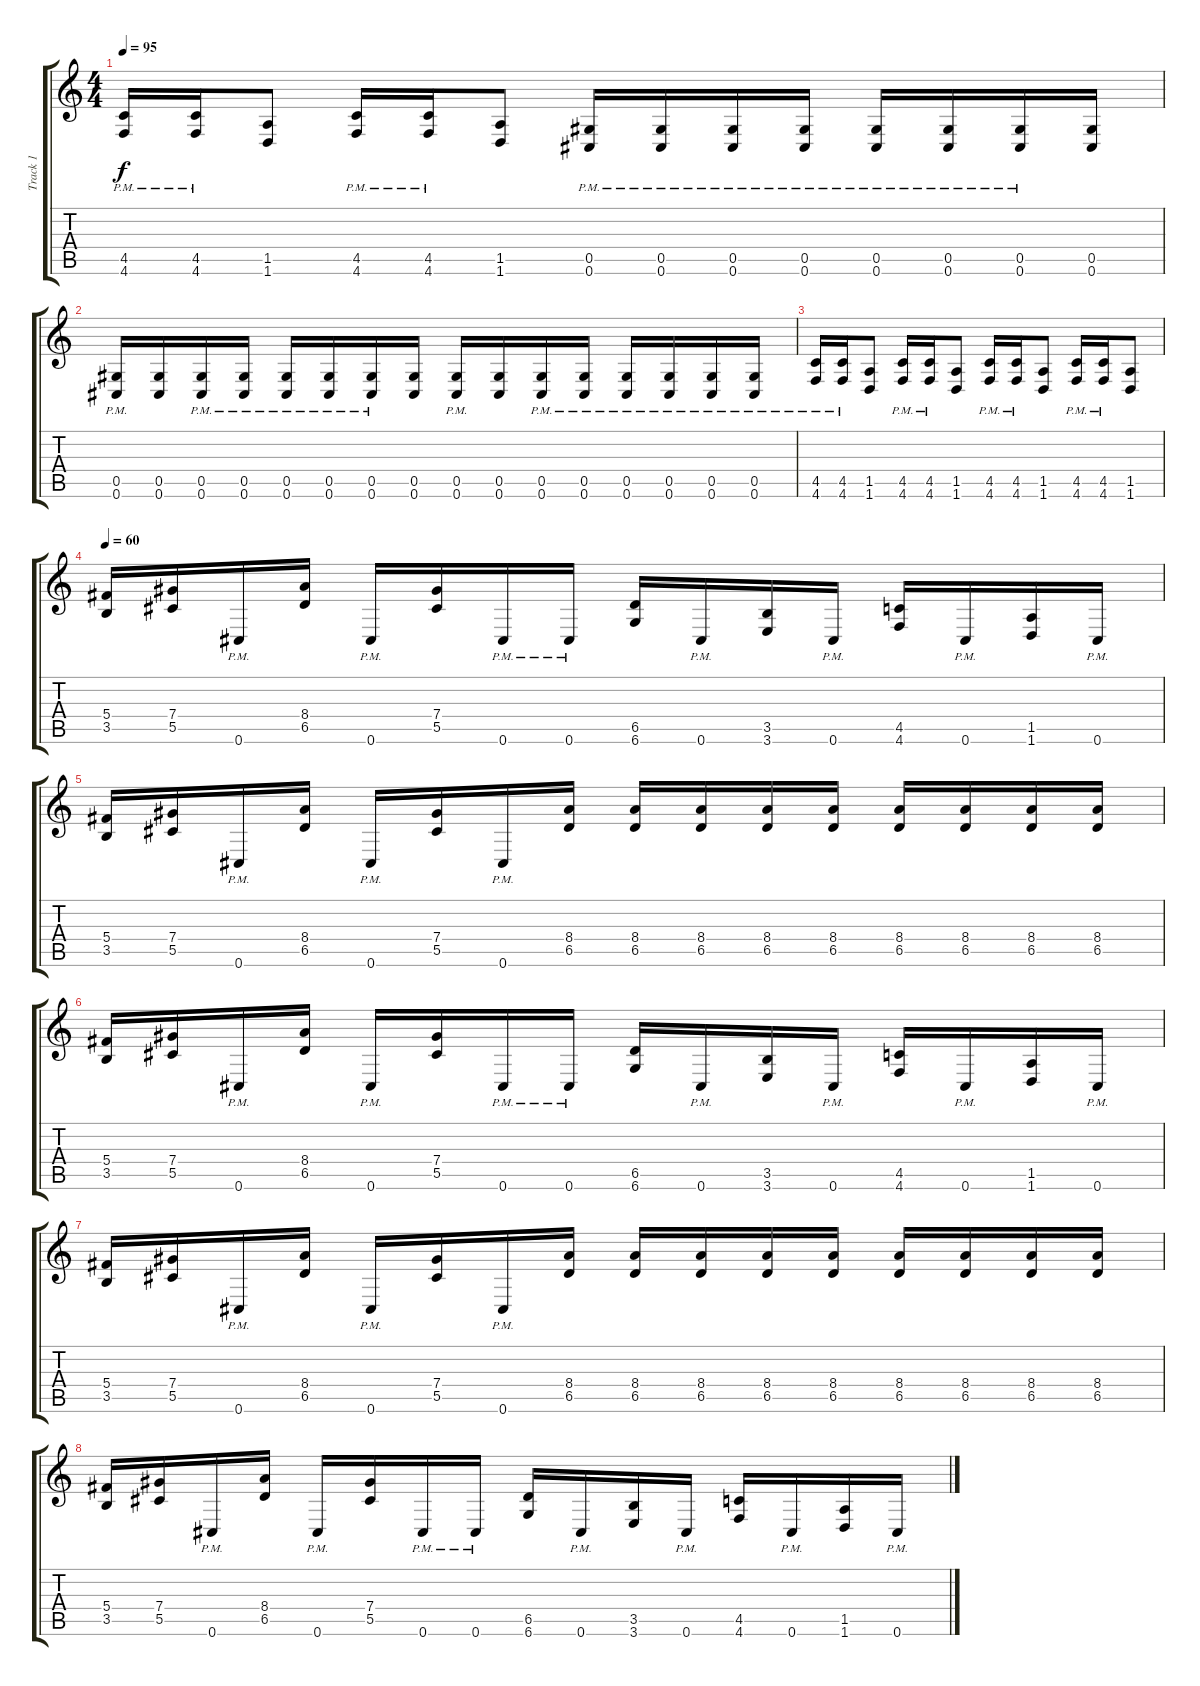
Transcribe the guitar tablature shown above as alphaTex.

\track ("Track 1" "Track 1") {instrument distortionguitar}
\staff {score tabs}
\tuning (Eb4 Bb3 Gb3 Db3 Ab2 Db2) {hide}
\ts (4 4)
\tempo 95
\clef g2
\ks c
(4.5{pm} 4.6{pm}).16{dy f} (4.5{pm} 4.6{pm}).16 (1.5 1.6).8 (4.5{pm} 4.6{pm}).16 (4.5{pm} 4.6{pm}).16 (1.5 1.6).8 (0.5{pm} 0.6{pm}).16 (0.5{pm} 0.6{pm}).16 (0.5{pm} 0.6{pm}).16 (0.5{pm} 0.6{pm}).16 (0.5{pm} 0.6{pm}).16 (0.5{pm} 0.6{pm}).16 (0.5{pm} 0.6{pm}).16 (0.5 0.6).16 |
(0.5{pm} 0.6{pm}).16 (0.5 0.6).16 (0.5{pm} 0.6{pm}).16 (0.5{pm} 0.6{pm}).16 (0.5{pm} 0.6{pm}).16 (0.5{pm} 0.6{pm}).16 (0.5{pm} 0.6{pm}).16 (0.5 0.6).16 (0.5{pm} 0.6{pm}).16 (0.5 0.6).16 (0.5{pm} 0.6{pm}).16 (0.5{pm} 0.6{pm}).16 (0.5{pm} 0.6{pm}).16 (0.5{pm} 0.6{pm}).16 (0.5{pm} 0.6{pm}).16 (0.5{pm} 0.6{pm}).16 |
(4.5{pm} 4.6{pm}).16 (4.5{pm} 4.6{pm}).16 (1.5 1.6).8 (4.5{pm} 4.6{pm}).16 (4.5{pm} 4.6{pm}).16 (1.5 1.6).8 (4.5{pm} 4.6{pm}).16 (4.5{pm} 4.6{pm}).16 (1.5 1.6).8 (4.5{pm} 4.6{pm}).16 (4.5{pm} 4.6{pm}).16 (1.5 1.6).8 |
\tempo 60
(5.4 3.5).16 (7.4 5.5).16 0.6{pm}.16 (8.4 6.5).16 0.6{pm}.16 (7.4 5.5).16 0.6{pm}.16 0.6{pm}.16 (6.5 6.6).16 0.6{pm}.16 (3.5 3.6).16 0.6{pm}.16 (4.5 4.6).16 0.6{pm}.16 (1.5 1.6).16 0.6{pm}.16 |
(5.4 3.5).16 (7.4 5.5).16 0.6{pm}.16 (8.4 6.5).16 0.6{pm}.16 (7.4 5.5).16 0.6{pm}.16 (8.4 6.5).16 (8.4 6.5).16 (8.4 6.5).16 (8.4 6.5).16 (8.4 6.5).16 (8.4 6.5).16 (8.4 6.5).16 (8.4 6.5).16 (8.4 6.5).16 |
(5.4 3.5).16 (7.4 5.5).16 0.6{pm}.16 (8.4 6.5).16 0.6{pm}.16 (7.4 5.5).16 0.6{pm}.16 0.6{pm}.16 (6.5 6.6).16 0.6{pm}.16 (3.5 3.6).16 0.6{pm}.16 (4.5 4.6).16 0.6{pm}.16 (1.5 1.6).16 0.6{pm}.16 |
(5.4 3.5).16 (7.4 5.5).16 0.6{pm}.16 (8.4 6.5).16 0.6{pm}.16 (7.4 5.5).16 0.6{pm}.16 (8.4 6.5).16 (8.4 6.5).16 (8.4 6.5).16 (8.4 6.5).16 (8.4 6.5).16 (8.4 6.5).16 (8.4 6.5).16 (8.4 6.5).16 (8.4 6.5).16 |
(5.4 3.5).16 (7.4 5.5).16 0.6{pm}.16 (8.4 6.5).16 0.6{pm}.16 (7.4 5.5).16 0.6{pm}.16 0.6{pm}.16 (6.5 6.6).16 0.6{pm}.16 (3.5 3.6).16 0.6{pm}.16 (4.5 4.6).16 0.6{pm}.16 (1.5 1.6).16 0.6{pm}.16
